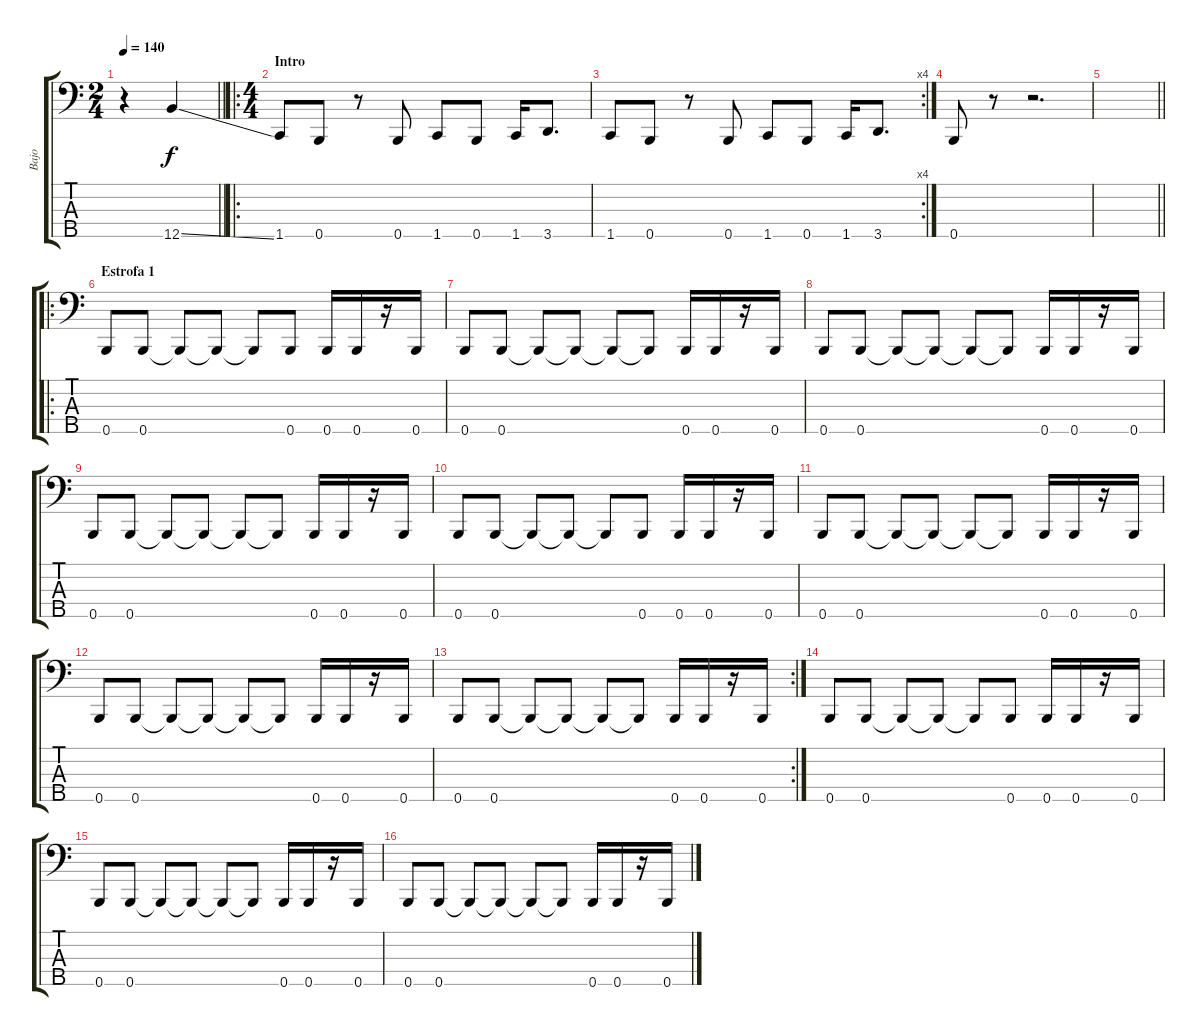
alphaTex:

\track ("Bajo" "Bajo") {instrument electricbasspick}
\staff {score tabs}
\tuning (G2 D2 A1 E1 B0) {hide}
\ts (2 4)
\tempo 140
\clef f4
\barLineRight lightlight
\ks c
r.4{dy f instrument electricbasspick} 12.5{ss}.4 |
\ro
\ts (4 4)
\section ("" "Intro")
1.5.8 0.5.8 r.8 0.5.8 1.5.8 0.5.8 1.5.16 3.5.8{d} |
\rc 4
1.5.8 0.5.8 r.8 0.5.8 1.5.8 0.5.8 1.5.16 3.5.8{d} |
0.5.8 r.8 r.2{d} |
\barLineRight lightlight
|
\ro
\section ("" "Estrofa 1")
0.5.8 0.5.8 0.5{t}.8 0.5{t}.8 0.5{t}.8 0.5.8 0.5.16 0.5.16 r.16 0.5.16 |
0.5.8 0.5.8 0.5{t}.8 0.5{t}.8 0.5{t}.8 0.5{t}.8 0.5.16 0.5.16 r.16 0.5.16 |
0.5.8 0.5.8 0.5{t}.8 0.5{t}.8 0.5{t}.8 0.5{t}.8 0.5.16 0.5.16 r.16 0.5.16 |
0.5.8 0.5.8 0.5{t}.8 0.5{t}.8 0.5{t}.8 0.5{t}.8 0.5.16 0.5.16 r.16 0.5.16 |
0.5.8 0.5.8 0.5{t}.8 0.5{t}.8 0.5{t}.8 0.5.8 0.5.16 0.5.16 r.16 0.5.16 |
0.5.8 0.5.8 0.5{t}.8 0.5{t}.8 0.5{t}.8 0.5{t}.8 0.5.16 0.5.16 r.16 0.5.16 |
0.5.8 0.5.8 0.5{t}.8 0.5{t}.8 0.5{t}.8 0.5{t}.8 0.5.16 0.5.16 r.16 0.5.16 |
\rc 2
0.5.8 0.5.8 0.5{t}.8 0.5{t}.8 0.5{t}.8 0.5{t}.8 0.5.16 0.5.16 r.16 0.5.16 |
0.5.8 0.5.8 0.5{t}.8 0.5{t}.8 0.5{t}.8 0.5.8 0.5.16 0.5.16 r.16 0.5.16 |
0.5.8 0.5.8 0.5{t}.8 0.5{t}.8 0.5{t}.8 0.5{t}.8 0.5.16 0.5.16 r.16 0.5.16 |
0.5.8 0.5.8 0.5{t}.8 0.5{t}.8 0.5{t}.8 0.5{t}.8 0.5.16 0.5.16 r.16 0.5.16
